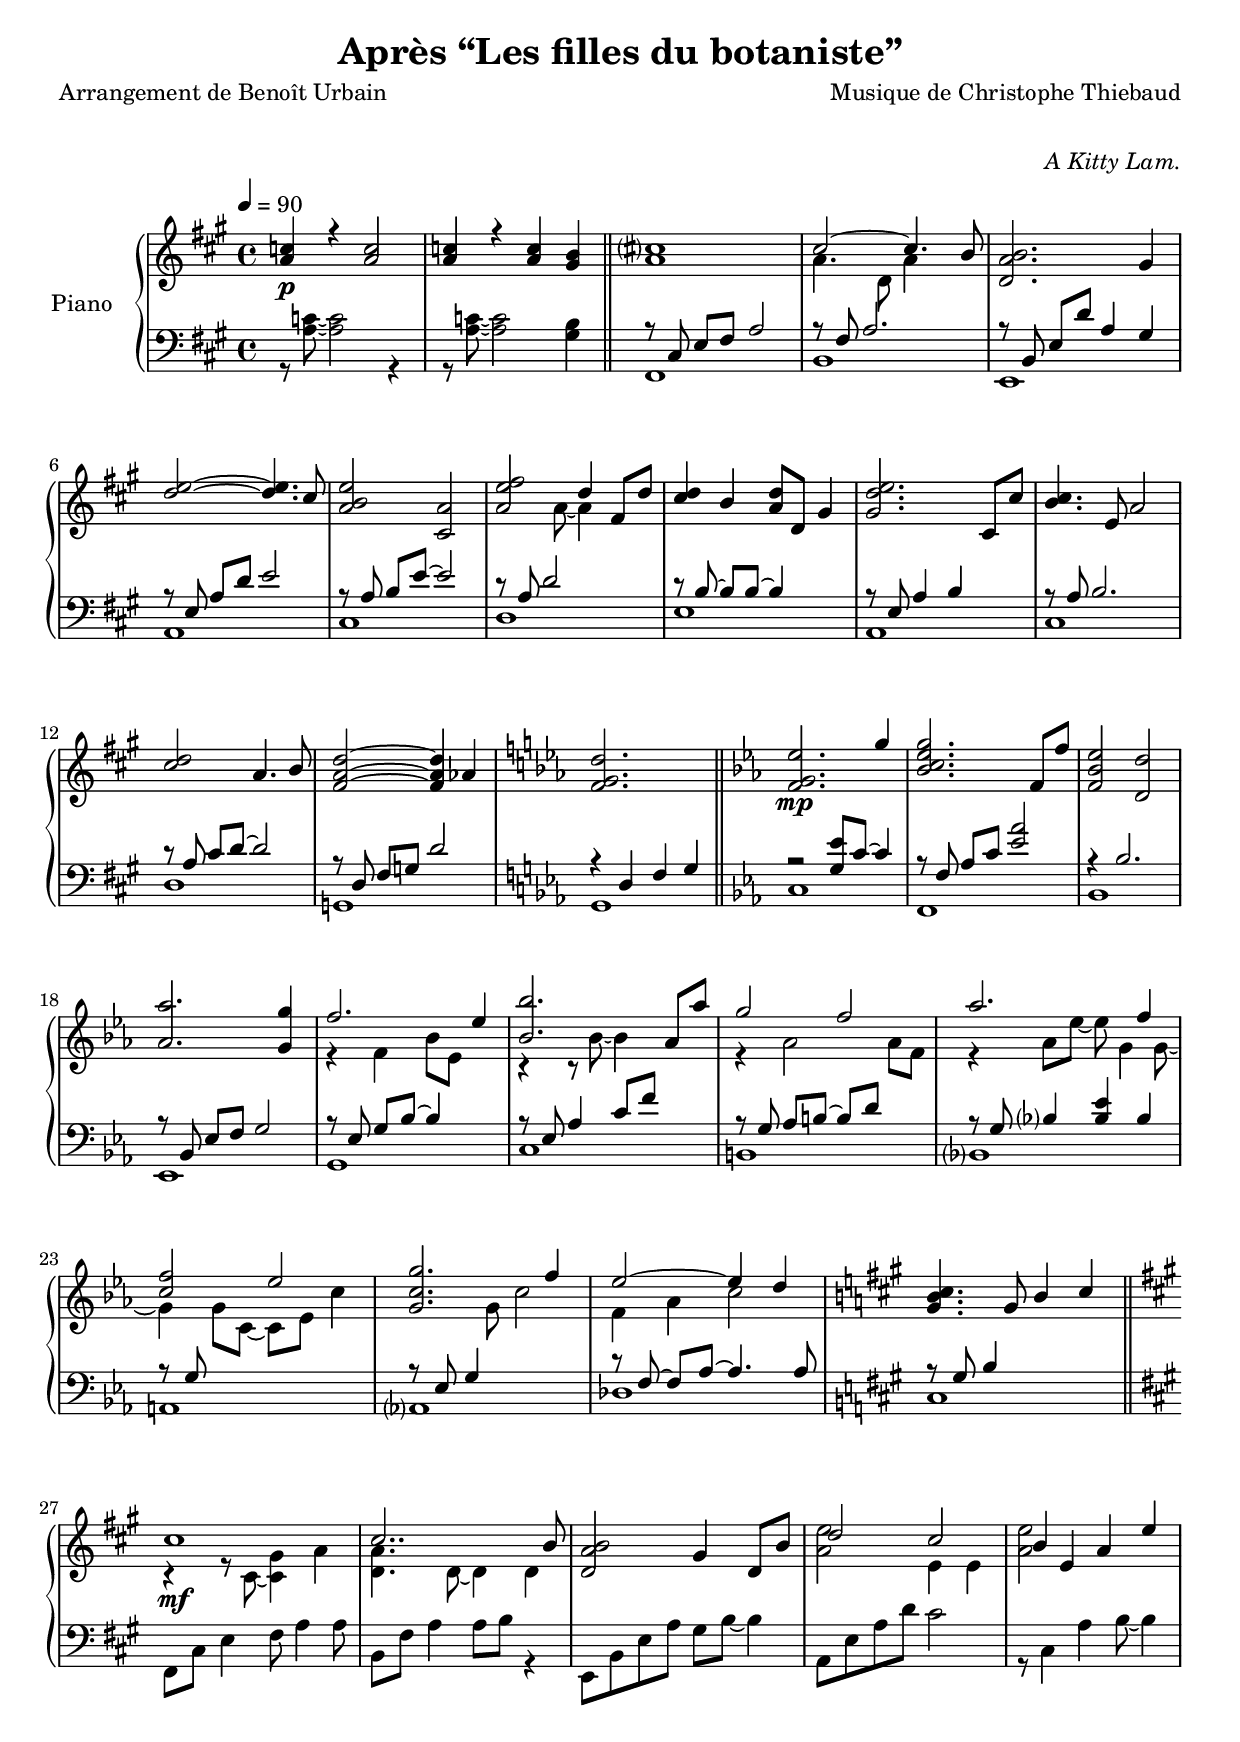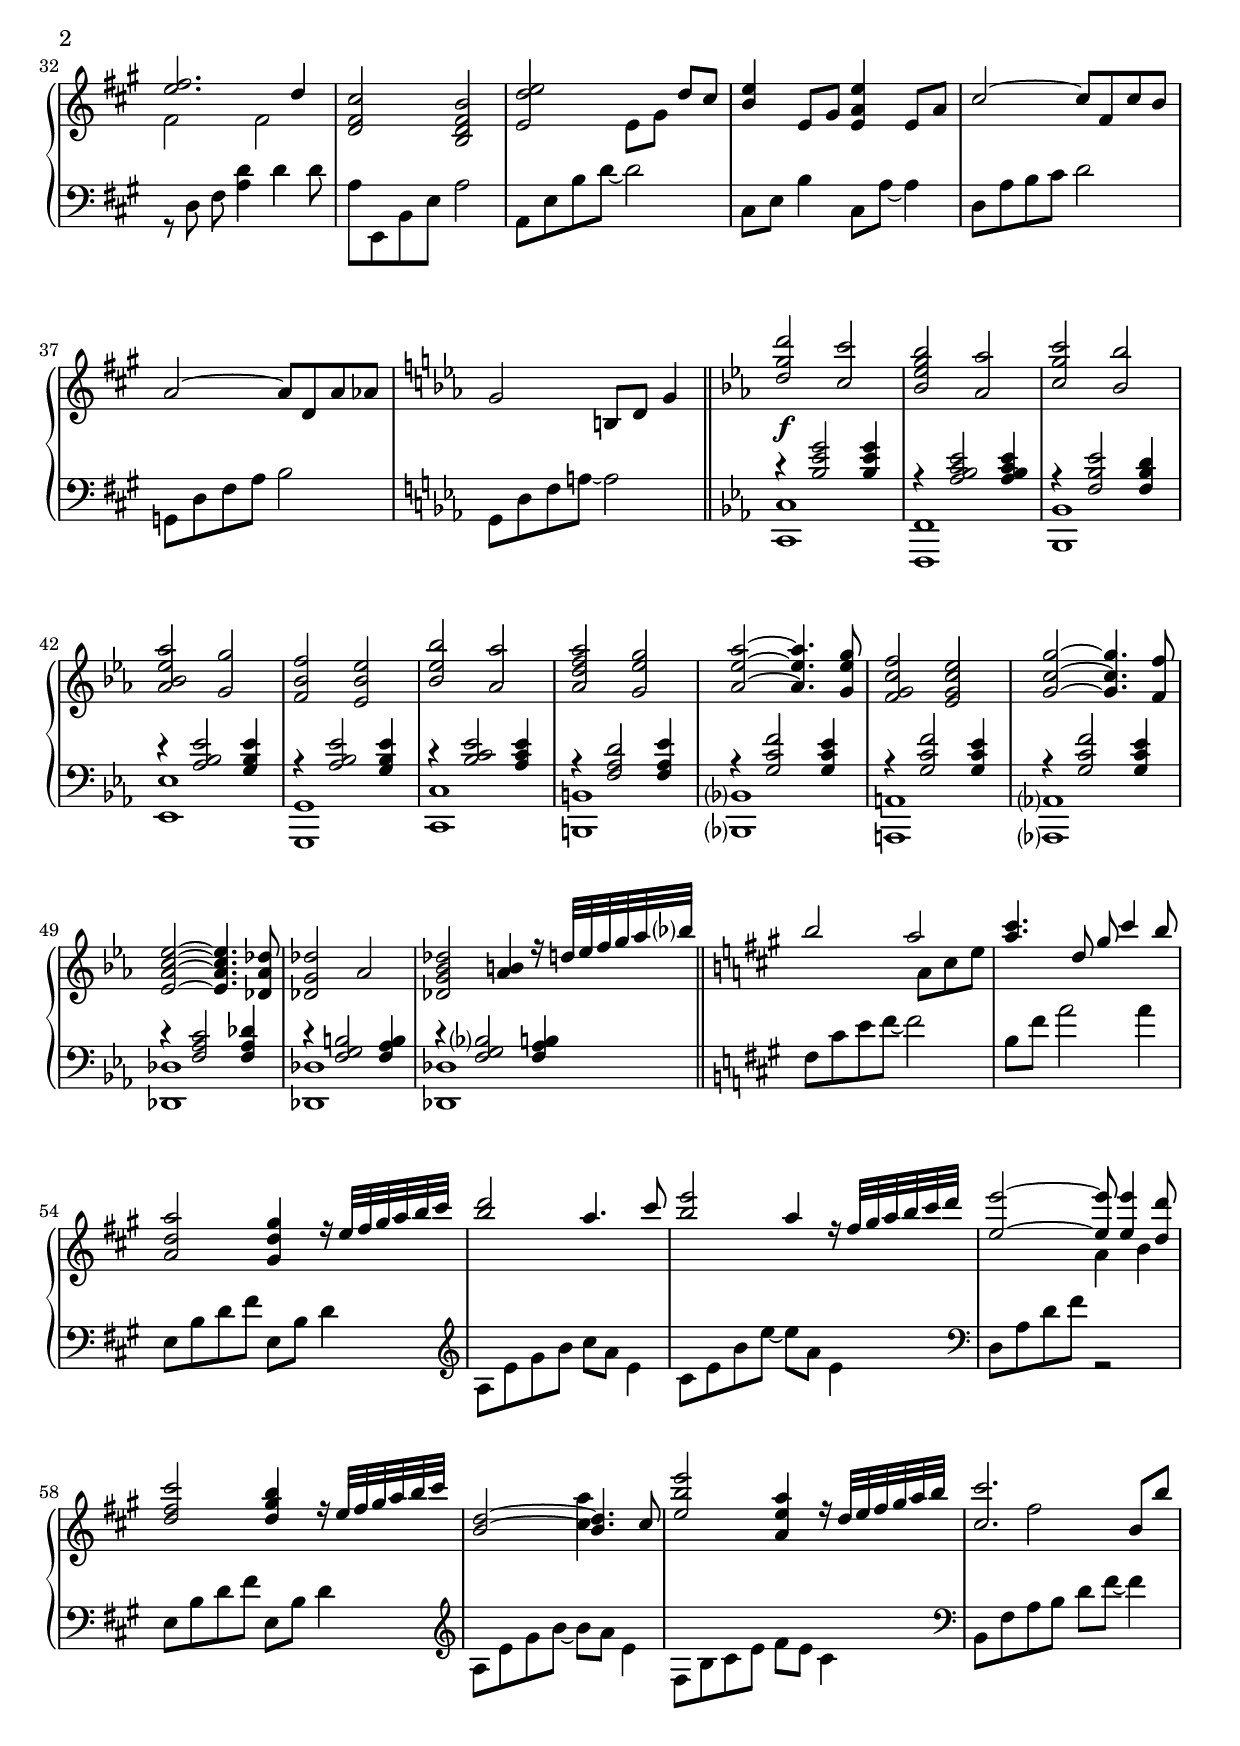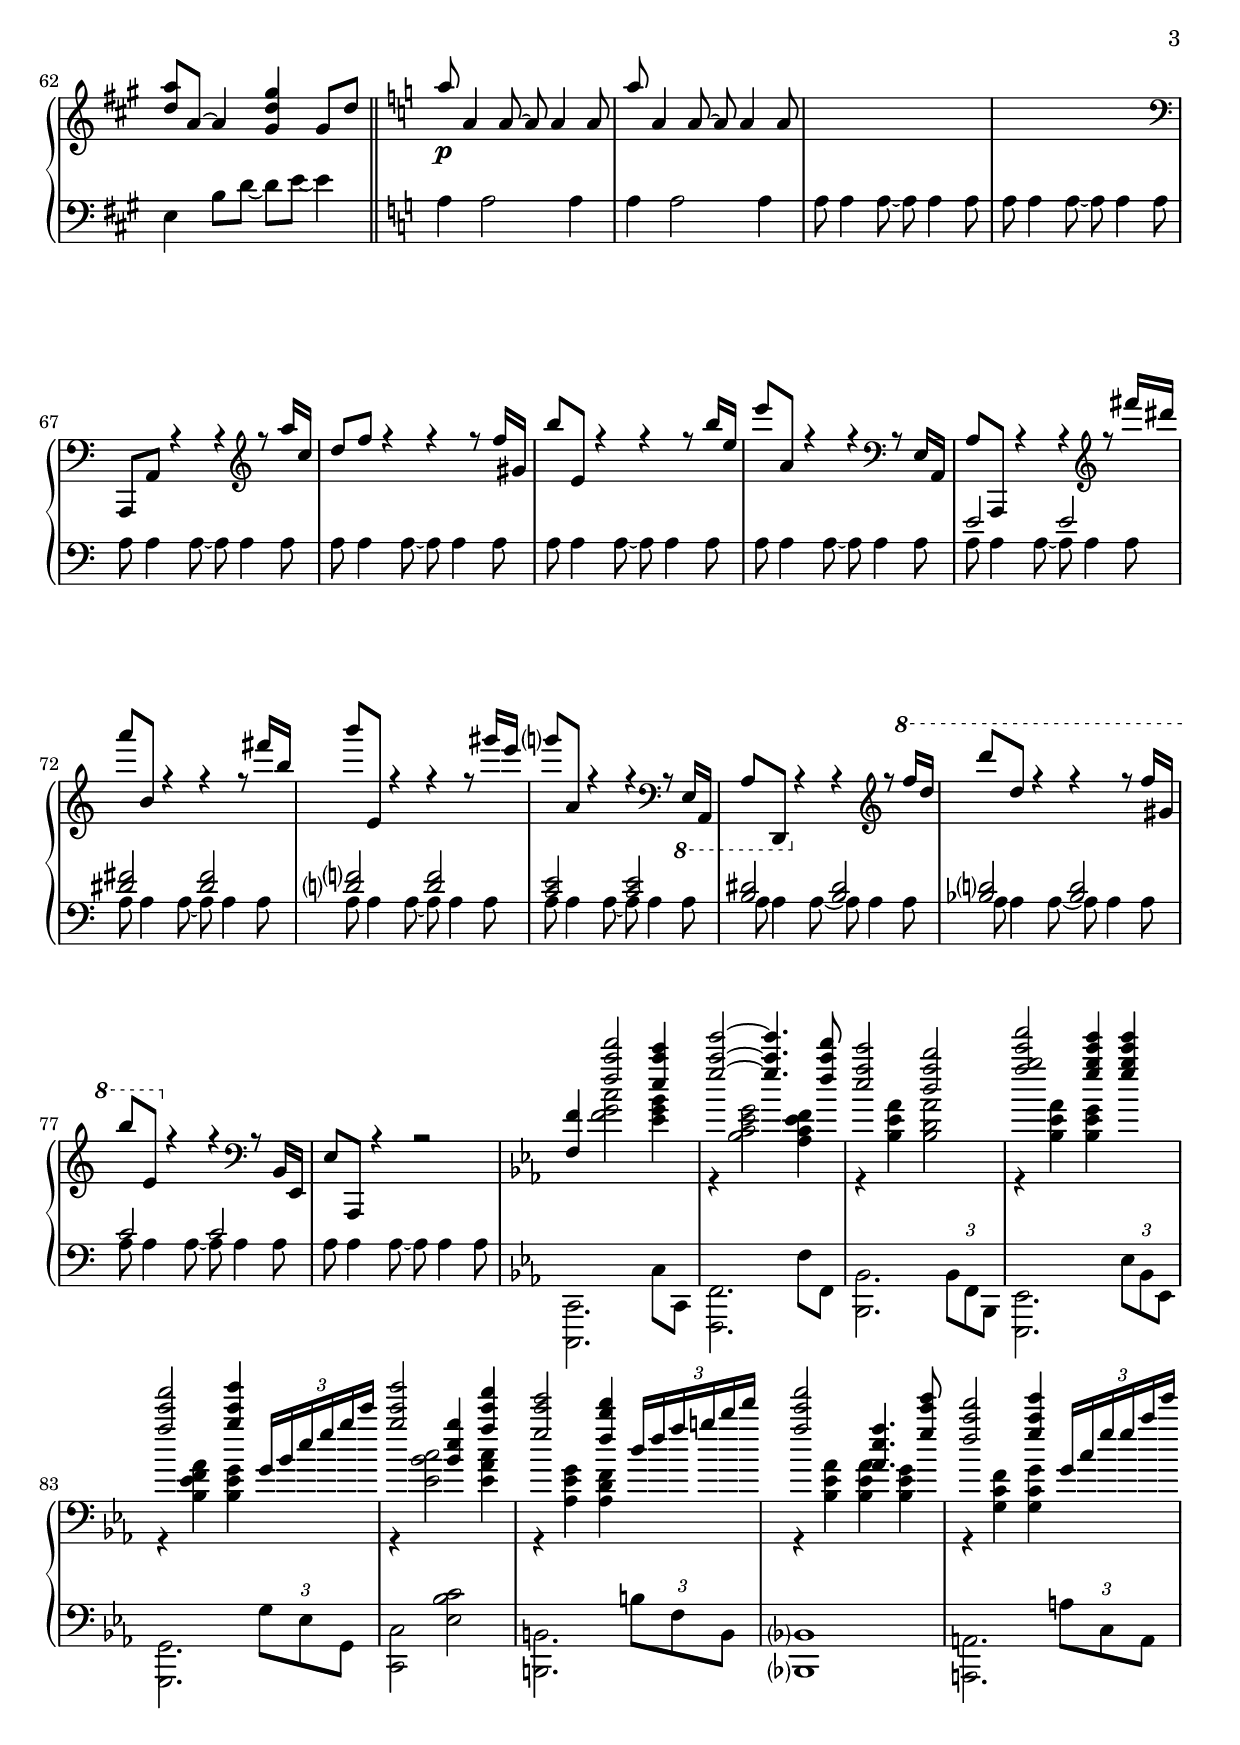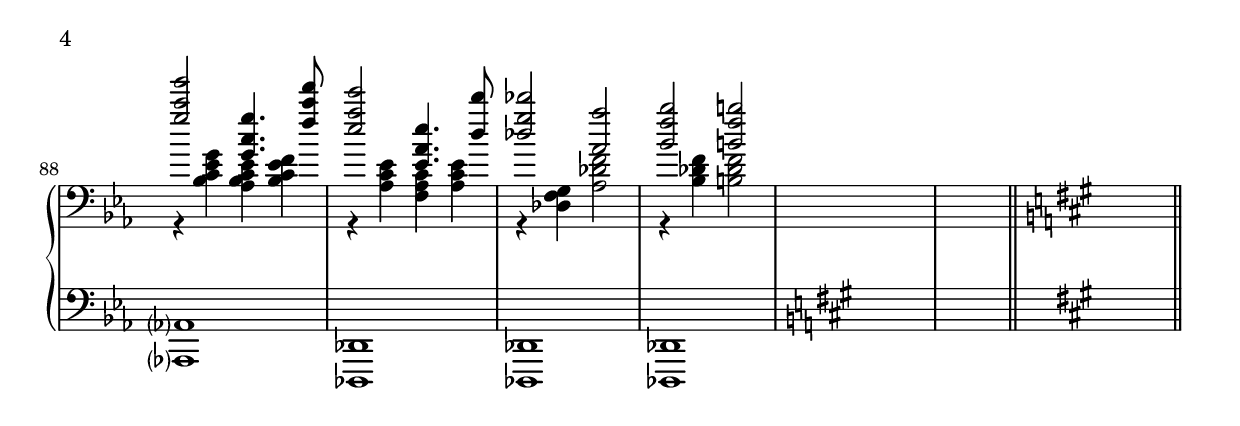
\version "2.22"


%{
\paper {
  page-count = #2
}
%}

% #(set-global-staff-size 16)

\header {
  title = #"Après “Les filles du botaniste”"
  composer = #"Musique de Christophe Thiebaud"
  poet = #"Arrangement de Benoît Urbain"
}

\markup {
  \vspace #1
}

% UPPER %%%%%%%%%%%%%%%%%%%%%%%%%%%%%%%%%%%%%%%%%%%%%%%%

reexpositionPartOneUpper = {
  \key a \major
  <<
    \new Voice \relative a' { 
      \voiceOne
      | s1
      \bar "||"
    }
    \new Voice \relative a { 
      \voiceTwo 
      | s1
    }
  >>
}

reexpositionPartTwoUpper = {
  \key c \minor
  <<
    \new Voice \relative c { 
      \voiceOne
      | <f' f,>4 <f' c' f>2 <ees c' ees>4
      | <g c g'>2~ <g c g'>4. <f c' f>8
      | <ees aes ees'>2 <d aes' d>2
      | <aes' bes ees aes>2 <g bes ees g>4 <g bes ees g>4
      | <aes  ees' aes>2 <bes ees bes'>4 \tupletUp \tuplet 3/2 { g,16 bes ees g bes ees }
      | <bes ees bes'>2 <bes, ees bes'>4 <aes' ees' aes>4
      | <g ees' g>2 <f d' f>4 \tupletUp \tuplet 3/2 { d16 f aes b d f }
      | <aes, ees' aes>2 <aes, ees' aes>4. <g' ees' g>8
      | <f c' f>2 <g c g'>4 \tupletUp \tuplet 3/2 { g,16 c g' g c g' }
      | <g, c g'>2 <g, c g'>4. <f' c' f >8 
      | <ees aes ees'>2 <ees, aes ees'>4. <d' d'>8
      | <des g des'>2 <aes aes'>2
      | <bes f' bes>2 <b f' b>2 
      % \key a \major
      | s1
      | s1
      \bar "||"
    }
    \new Voice \relative c { 
      \voiceTwo 
      | s4 <f' g c>2 <ees g bes>4
      | r4 <bes c ees g>2 <aes c ees f>4
      | r4 <bes ees aes>4 <bes d aes'>2
      | r4 <bes ees aes>4 <bes ees g>4 s4
      | r4 <bes ees f aes>4 <bes ees g>4 s4
      | r4 <ees bes' c>2 <ees aes c>4
      | r4 <aes, ees' g>4 <aes d f>4 s4
      | r4 <bes ees aes>4 <bes ees aes>4 <bes ees g>4 
      | r4 <g c f>4 <g c g'>4 s4
      | r4 <bes c ees g>4 <aes bes c ees>4 <bes c ees f>4 
      | r4 <aes c ees>4 <f aes c>4 <aes c ees>4 
      | r4 <g des f>4 <aes des f>2
      | r4 <bes des f>4 <b des f>2
    }
  >>
}

developmentUpper = {
  % \key a \minor
  <<  %{%}
    \new Voice \relative a'' { 
      \voiceOne
      | a8\p a,4 a8~ a a4 a8 
      | a'8  a,4 a8~ a a4 a8 
      \repeat unfold #2 s1 
    
      \clef bass
      | a,,,8 a'            r4 r \clef treble r8             a'''16      c,
      | d8   f              r4 r              r8             f16         gis,
      | b'8  e,,            r4 r              r8             b''16       e,
      | e'8  a,,            r4 r \clef bass   r8             e,16        a,
      | a'8  a,,            r4 r \clef treble r8             fis'''''16  dis
      | a'8  b,,            r4 r              r8             fis''16     b,
      | b'8  e,,,           r4 r              r8             gis''16     e
      | g8   a,,            r4 r \clef bass   r8 \ottava #-1 e,,16       a,
      | a'8  d,, \ottava #0 r4 r \clef treble r8 \ottava #1  f'''''16    d
      | d'8  d,             r4 r              r8             f16         gis,
      | b'8  e,, \ottava #0 r4 r \clef bass   r8             b,,16       e,
      | e'8  a,,            r4 r2
    
      % \bar "||"
    }  
    \new Voice \transpose g a \relative g { 
      \voiceTwo 
      \key g \minor
      \repeat unfold #14 {| s1} 
      % VERBATIM FROM MOZART SCORE ; JUST FOR CONTROL ; UNCOMMENT ONLY IF YOU KNOW WHAT YOU ARE DOING
      %{ 
      | g8  g'  r4 r r8 g'16   bes, | c8  ees  r4 r r8 ees16 fis, 
      | a'8 d,, r4 r r8 a'16   d,   | d'8 g,,  r4 r r8 d''16 g,  
      | g'8 g,, r4 r r8 e''16  cis  | g'8 a,,  r4 r r8 e''16 a,    
      | a'8 d,, r4 r r8 fis'16 d    | f8  g,,  r4 r r8 d''16 g,   
      | g'8 c,, r4 r r8 ees'16 c    | c'8  c,  r4 r r8 ees16 fis,
      | a'8 d,, r4 r r8 a''16  d,   | d'8  g,, r4 r2
      %}

    }
  >>
}

expositionBisPartThreeUpper = {
  \key a \major
  <<
    \new Voice \relative a'' { 
      \voiceOne
      | b2 a
      | <a cis>4. d,8 gis cis4 b8
      | <a, d a'>2 <gis d' gis>4 r16 e'32 fis gis a b cis
      | <b d>2 a4. cis8
      | <b e>2 a4 r16 fis32 gis a b cis d
      | <e, e'>2~ <e e'>8 <e e'>4 <d d'>8
      | <d fis cis'>2 <d gis b>4 r16 e32 fis gis a b cis
      | <b, d>2~ <b d>4. cis8
      | <e b' e>2 <a, e' a>4 r16 d32 e fis gis a b 
      | <cis, cis'>2. b8 b'
      | <d, a'>8 a~ a4 <gis d' gis>4 gis8 d' 
      | \bar "||"
    }
    \new Voice \relative a' { 
      \voiceTwo 
      | s2 s8 a cis e
      | s1
      | s1
      | s1
      | s1
      | s2 a,4 b
      | s1
      | s2 <cis a'>4 s4
      | s1
      | s4 fis2 s4
      | s1
    }
  >>
}

expositionBisPartTwoUpper = {
  \key c \minor
  <<
    \new Voice \relative c'' { 
      \voiceOne
      | <d g d'>2\f       <c c'>
      | <bes ees g bes>   < aes aes'>
      | <c g' c>          < bes bes'>
      | <aes bes ees aes> <g g'>
      | <f bes f'>        <ees bes' ees>
      | <bes' ees bes'>   <aes aes'>
      | <aes d f aes>     <g ees' g>
      | <aes ees' aes>~   <aes ees' aes>4. <g ees' g>8
      | <f g c f>2        <ees g c ees>
      | <g c g'>~         <g c g'>4. <f f'>8
      | <ees aes c ees>2~ <ees aes c ees>4. <des aes' des>8
      | <des g des'>2     aes'
      | <des, g bes des>  <aes' b>4 r16 d32 ees f g aes bes
      |
      \bar "||"
    }
    \new Voice \relative c' { 
      \voiceTwo 
      | s1
      | s1
      | s1
      | s1
      | s1
      | s1
      | s1
      | s1
      | s1
      | s1
      | s1
      | s1
      | s1
    }
  >>
}

expositionBisPartOneUpper = {
  \key a \major
  <<
    \new Voice \relative a' { 
      \voiceOne
      | cis1\mf
      | cis2.. b8
      | <d, a' b>2 gis4 d8 b'
      | d2 cis 
      | b4 e, a e' 
      | <e fis>2. d4
      | <d, fis cis'>2 <b d fis b>
      | <e d' e>2 s4 d'8 cis
      | <b e>4 e,8 gis <e a e'>4 e8 a
      | cis2~ cis8 fis, cis' b 
      | a2~ a8 d, a' aes 
      \key c \minor
      | g2 b,8 d g4
      \bar "||"
    }
    \new Voice \relative a { 
      \voiceTwo 
      | r4 r8 cis~ <cis gis'>4 a'      
      | <d, a'>4. d8~ d4 d
      | s1
      | <a' e'>2 e4 e
      | <a e'>2 s2
      | fis  fis
      | s1
      | s2 e8 gis s4
      | s1
      | s1
      | s1
    }
  >>
}

expositionPartTwoUpper = {
  \key c \minor
  <<
    \new Voice \relative ees' { 
      \voiceOne
      | <f g ees'>2.\mp g'4
      | <bes, c ees g>2. f8 f'
      | <f, bes ees>2 <d d'>
      | <aes' aes'>2. <g g'>4
      | f'2. ees4
      | <bes bes'>2. aes8 aes'
      | g2 f 
      | aes2. f4 
      | <c f>2 ees
      | <c g g'>2. f4
      | ees2~ ees4 d 
      \key a \major
      | <gis, b cis>4. gis8 b4 cis
      \bar "||"
    }
    \new Voice \relative ees' { 
      \voiceTwo 
      | s1
      | s1
      | s1
      | s1
      | r4 f bes8 ees, s4
      | r4 r8 bes'~ bes4 s4
      | r4 aes2 aes8 f 
      | r4 aes8 ees'~ ees g,4 g8~
      | g4 g8 c,~ c ees c'4
      | s4. g8 c2
      | f,4 aes c2
    }
  >>

}

expositionPartOneUpper = {
  \key a \major


  <<
    \new Voice \relative a' { 
      \voiceOne
      % \override Voice.NoteHead.color = #(x11-color 'red3)
      | <a c>4\p r <a c>2 
      | <a c>4 r <a c> <gis b>
      | <a cis>1
      | cis2~ cis4. b8
      | <d, a' b>2. gis4
      %
      | <d' e>2~ <d e>4. cis8
      | <a b e>2 <cis, a'>2
      | <a' e' fis>2 d4 fis,8 d'8
      | <cis d>4 b <a d>8 d, gis4
      | <gis d' e>2. cis,8 cis'
      %
      | <b cis>4. e,8 a2
      | <cis d>2 a4. b8
      | <fis a d>2~ <fis a d>4 aes4
      \key c \minor
      | <f g d'>2. s4
    }
    \new Voice \relative a { 
      \voiceTwo 
      | s1
      | s1
      | s1
      | a'4. d,8 a'4 s4
      | s1
      %
      | s1
      | s1
      | s4. a8~ a4 s4
      | s1
      | s1 
      %
      | s1
      | s1
      | s1
      | s1
    }
  >>
  
}

% LOWER %%%%%%%%%%%%%%%%%%%%%%%%%%%%%%%%%%%%%%%%%%%%%%%%

reexpositionPartOneLower = {
  \clef bass
  \key a \major


  <<
    \new Voice \relative a { 
      \voiceTwo  
      | s1

    }
    \new Voice \relative a,, { 
      \voiceOne 
      | s1
      \bar "||"
    }
  >>
}

reexpositionPartTwoLower = {
  \clef bass
  \key c \minor


  <<
    \new Voice \relative c' { 
      \voiceTwo  
      | <c,,  c,  >2. c'8 c,
      | <f    f,  >2. f'8 f,
      | <bes  bes,>2. \tupletUp \tuplet 3/2 { bes8  f   bes, }
      | <ees  ees,>2. \tupletUp \tuplet 3/2 { ees'8 bes ees, }
      | <g    g,  >2. \tupletUp \tuplet 3/2 { g'8   ees g,   }
      | <c    c,  >2  <ees bes' c>
      | <b    b,  >2. \tupletUp \tuplet 3/2 { b'8   f   b,   }
      | <bes  bes,>1
      | <a    a,  >2. \tupletUp \tuplet 3/2 { a'8   c,  a    }
      | <aes  aes,>1
      | <des, des,>1
      | <des  des,>1
      | <des  des,>1
      | s1
    }
    \new Voice \relative ees, { 
      \voiceOne 
      | s1
      | s1
      | s1
      | s1
      | s1
      | s1
      | s1
      | s1
      | s1
      | s1
      | s1
      | s1
      | s1
      \key a \major
      | s1
      | s1
      \bar "||"
    }
  >>
}

developmentLower = {
  \clef bass
  \key a \minor
  <<
    \new Voice \relative a' { 
      \voiceOne
      \repeat unfold 8 {| s1}
      | e2 e2
      | <dis fis>2 <dis fis>2
      | <d f>2 <d f>2
      | <c e>2 <c e>2
      | <b dis>2 <b dis>2
      | <bes d>2 <bes d>2
      | c2 c2
      | s1
      % \bar "||"
    }
    \new Voice \relative a { 
      \voiceTwo 
      \repeat unfold 2 {| a4 a2 a4}
      \repeat unfold 14 {| a8 a4 a8~ a8 a4 a8 }
      
    }
  >>
}

expositionBisPartThreeLower = {
  \clef bass
  \key a \major


  <<
    \new Voice \relative a { 
      \voiceTwo  
      | fis8 cis' e fis~ fis2
      | b,8 fis' a2 a4
      | e,8 b' d fis e, b' d4
      \clef treble
      | a8 e' gis b cis a e4
      | cis8 e b' e~ e a, e4
      \clef bass
      | d,8 a' d fis r2
      | e,8 b' d fis e, b' d4
      \clef treble
      | a8 e' gis b~ b a e4
      | fis,8 b cis e fis e cis4
      \clef bass
      | b,8 fis' a b d fis~ fis4
      | e,4 b'8 d~ d e~ e4 
    }
    \new Voice \relative a,, { 
      \voiceOne 
      | s1
      | s1
      | s1
      | s1
      | s1
      | s1
      | s1
      | s1
      | s1
      | s1
      | s1
      \bar "||"
    }
  >>
}

expositionBisPartTwoLower = {
  \clef bass
  \key c \minor


  <<
    \new Voice \relative c { 
      \voiceOne
      | r4 <bes' ees g>2 <bes ees g>4
      | r4 <aes bes c ees>2 <aes bes c ees>4
      | r4 <f bes ees>2 <f bes d>4
      | r4 <aes bes ees>2 <g bes ees>4
      | r4 <aes bes ees>2 <g bes ees>4
      | r4 <bes c ees>2 <aes c ees>4
      | r4 <f aes d>2 <f aes ees'>4
      | r4 <g c f>2 <g c ees>4
      | r4 <g c f>2 <g c ees>4
      | r4 <g c f>2 <g c ees>4
      | r4 <f aes c>2 <f aes des>4
      | r4 <f  g  b>2 <f  aes  b>4
      | r4 <f  g  bes>2 <f  aes  b>4
    }
    \new Voice \relative c,, { 
      \voiceTwo 
      | <c' c'>1
      | <f, f'>1
      | <bes bes'>1
      | <ees ees'>1
      | <g, g'>1
      | <c c'>1
      | <b b'>1
      | <bes bes'>1
      | <a a'>1
      | <aes aes'>1
      | <des des'>1
      | <des des'>1
      | <des des'>1
      \bar "||"
    }
  >>
}

expositionBisPartOneLower = {
  \key a \major
  \clef bass
  <<
    \new Voice \relative a, { 
      \voiceTwo 
      | fis8 cis' e4 fis8 a4 a8
      | b,8 fis' a4 a8 b r4
      | e,,8 b' e a gis b~ b4
      | a,8 e' a d cis2
      | r8 cis,4 a' b8~ b4
      | r8 \autoBeamOff d, \autoBeamOn fis <a d>4 d4 d8 
      | a8 e, b' e a2
      | a,8 e' b' d~ d2
      | cis,8 e b'4 cis,8 a'~ a4
      | d,8 a' b cis d2
      | g,,8 d' fis a b2
      | g,8 d' f a~ a2
    }
    \new Voice \relative a { 
      \voiceOne
      | s1
      | s1
      | s1
      | s1
      | s1
      | s1
      | s1
      | s1
      | s1
      | s1
      | s1
      \key c \minor
      | s1
      \bar "||"

    }
  >>
}

expositionPartTwoLower = {
  \key c \minor
  \clef bass
  <<
    \new Voice \relative ees, { 
      \voiceTwo 
      | c'
      | f,
      | bes
      | ees,
      | g
      | c
      | b
      | bes
      | a
      | aes
      | des
      \key a \major
      | cis
    }
    \new Voice \relative ees { 
      \voiceOne
      | r2 <g ees'>8 c8~ c4
      | r8 \autoBeamOff f,8 \autoBeamOn aes c <ees aes>2 
      | r4 bes2.
      | r8 \autoBeamOff bes, \autoBeamOn ees f g2
      | r8 \autoBeamOff ees \autoBeamOn g bes~ bes4 s4
      | r8 ees, aes4 c8 f s4
      | r8 \autoBeamOff g, \autoBeamOn aes b~ b d s4
      | r8 \autoBeamOff g, \autoBeamOn bes4 <bes ees> bes
      | r8 \autoBeamOff g \autoBeamOn s2.
      | r8 \autoBeamOff ees \autoBeamOn g4 s2
      | r8 \autoBeamOff f~ \autoBeamOn f aes~ aes4. aes8
      \key a \major
      | r8 \autoBeamOff gis \autoBeamOn b4 s2
    }
  >>
}

expositionPartOneLower = {
  \clef bass
  \key a \major


  <<
    \new Voice \relative a { 
      \voiceTwo  
      | r8 <a c>8~ <a c>2 r4 
      | r8 <a c>8~ <a c>2 <gis b>4
      | fis,1 
      | b 
      | e,
      | a
      | cis
      | d
      | e
      | a,
      | cis
      | d 
      | g,
      | g

    }
    \new Voice \relative a,, { 
      \voiceOne 
      | s1
      | s1
      \bar "||"
      | r8 \autoBeamOff cis' \autoBeamOn e fis a2 
      | r8 fis a2.
      | r8 \autoBeamOff b,   \autoBeamOn e d' a4 gis
      % 
      | r8 \autoBeamOff e    \autoBeamOn a d e2
      | r8 \autoBeamOff a,   \autoBeamOn b e~ e2
      | r8 a, d2 s4 
      | r8 \autoBeamOff b~   \autoBeamOn b b~ b4 s
      | r8 \autoBeamOff e,   \autoBeamOn a4 b s
      % 
      | r8 \autoBeamOff a    \autoBeamOn b2.
      | r8 \autoBeamOff a    \autoBeamOn cis d~ d2
      | r8 \autoBeamOff d,   \autoBeamOn fis g d'2
      \key c \minor
      | r4 d, f g
      \bar "||"
    }
  >>
}


\score{

  \header {
    opus = \markup {\italic "A Kitty Lam."}
  }
  \new PianoStaff <<
    \set PianoStaff.instrumentName = #"Piano  "
    \new Staff = "RH"  {
      \tempo 4 = 90
      \expositionPartOneUpper
      \expositionPartTwoUpper
      \expositionBisPartOneUpper
      \expositionBisPartTwoUpper
      \expositionBisPartThreeUpper
      \developmentUpper
      \reexpositionPartTwoUpper
      \reexpositionPartOneUpper
    }
    \new Staff = "LH" {
      \expositionPartOneLower
      \expositionPartTwoLower
      \expositionBisPartOneLower
      \expositionBisPartTwoLower
      \expositionBisPartThreeLower
      \developmentLower
      \reexpositionPartTwoLower
      \reexpositionPartOneLower
    }
  >>
  \layout{

    \accidentalStyle modern-voice-cautionary
  }
  \midi{
    \tempo 4 = 90
  }
}

